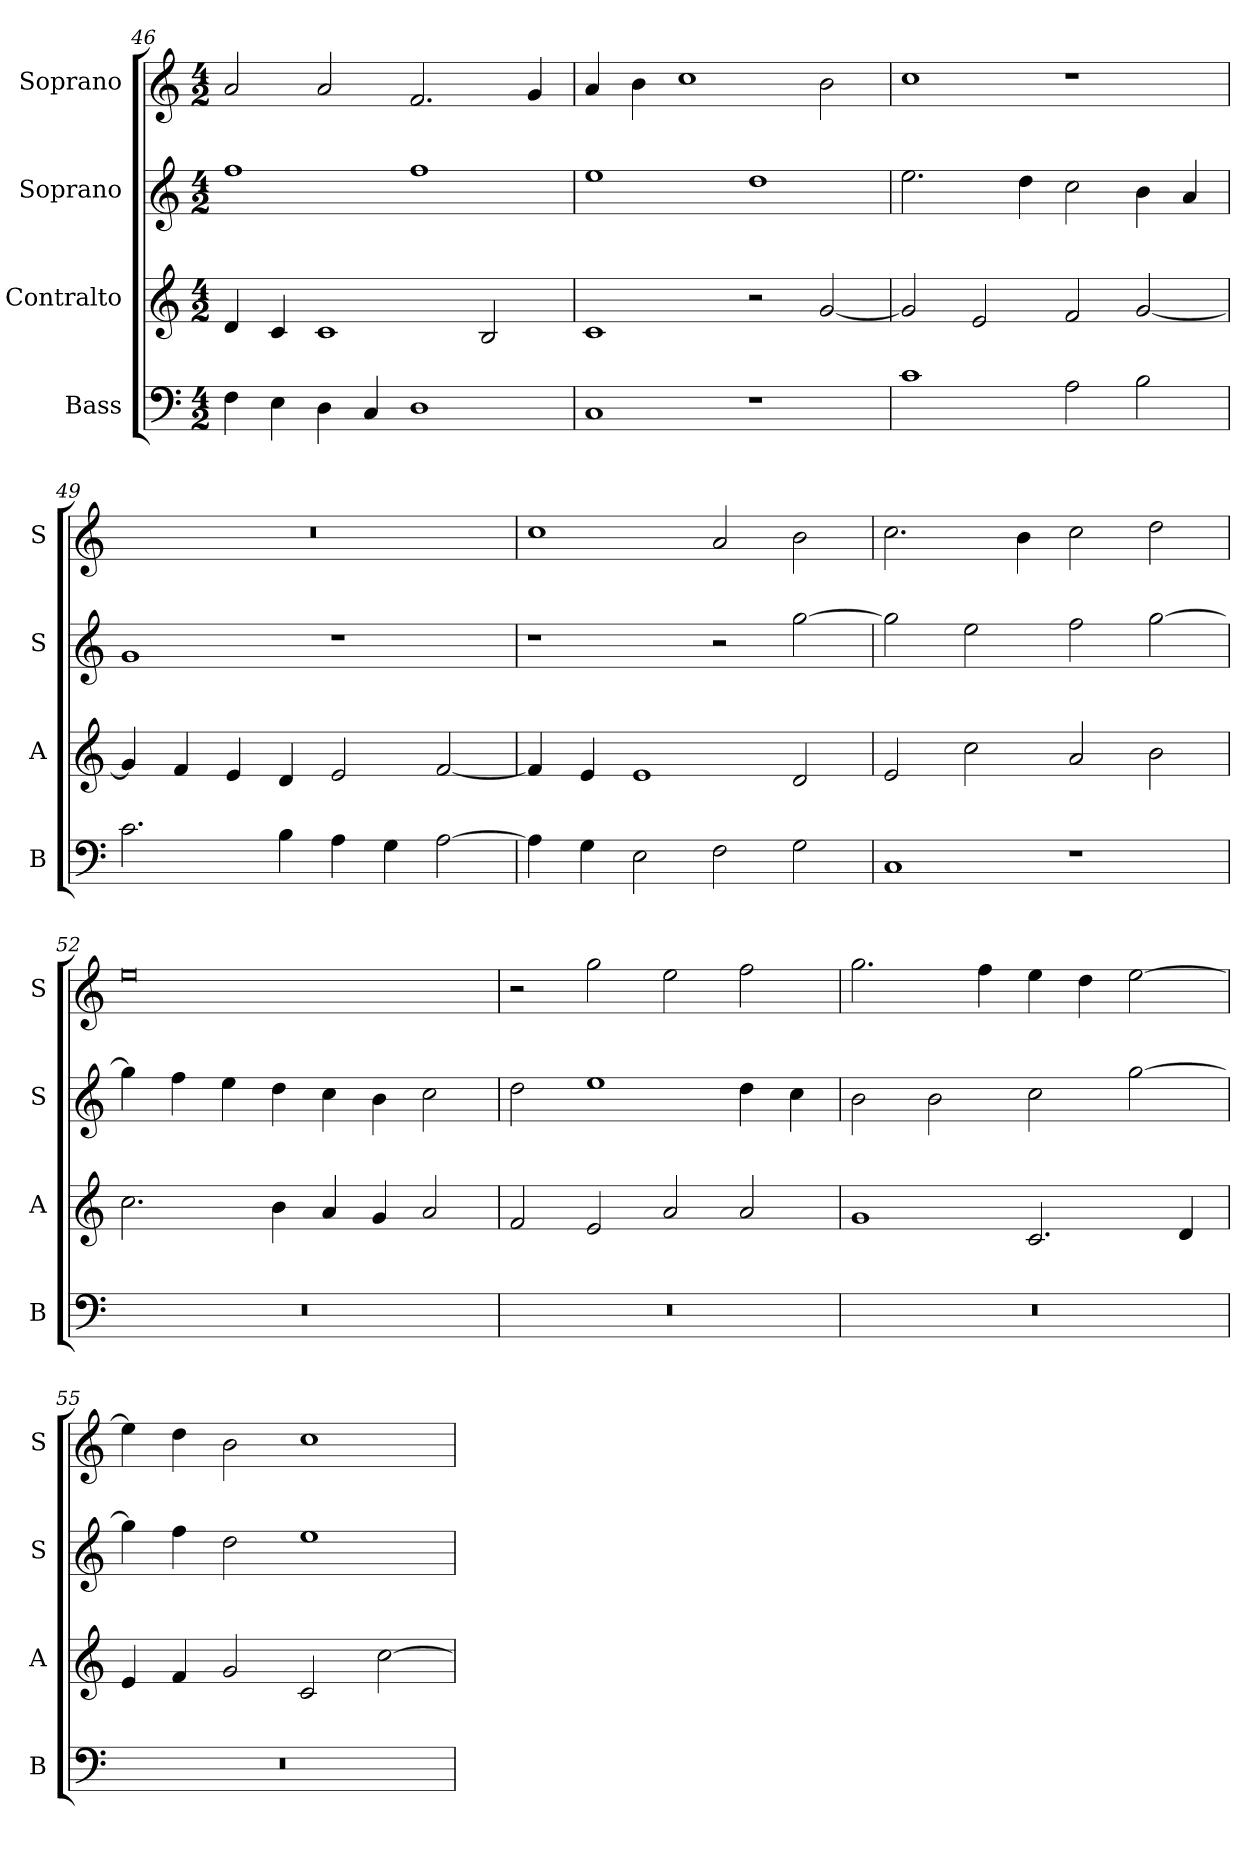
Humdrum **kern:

**kern	**kern	**kern	**kern
*part4	*part3	*part2	*part1
*staff4	*staff3	*staff2	*staff1
*I"Bass	*I"Contralto	*I"Soprano	*I"Soprano
*I'B	*I'A	*I'S	*I'S
*clefF4	*clefG2	*clefG2	*clefG2
*k[]	*k[]	*k[]	*k[]
*G:mix	*G:mix	*G:mix	*G:mix
*M4/2	*M4/2	*M4/2	*M4/2
=46	=46	=46	=46
4F	4d	1ff	2a
4E	4c	.	.
4D	1c	.	2a
4C	.	.	.
1D	.	1ff	2.f
.	2B	.	.
.	.	.	4g
=47	=47	=47	=47
1C	1c	1ee	4a
.	.	.	4b
.	.	.	1cc
1r	2r	1dd	.
.	[2g	.	2b
=48	=48	=48	=48
1c	2g]	2.ee	1cc
.	2e	.	.
.	.	4dd	.
2A	2f	2cc	1r
2B	[2g	4b	.
.	.	4a	.
=49	=49	=49	=49
2.c	4g]	1g	0r
.	4f	.	.
.	4e	.	.
4B	4d	.	.
4A	2e	1r	.
4G	.	.	.
[2A	[2f	.	.
=50	=50	=50	=50
4A]	4f]	1r	1cc
4G	4e	.	.
2E	1e	.	.
2F	.	2r	2a
2G	2d	[2gg	2b
=51	=51	=51	=51
1C	2e	2gg]	2.cc
.	2cc	2ee	.
.	.	.	4b
1r	2a	2ff	2cc
.	2b	[2gg	2dd
=52	=52	=52	=52
0r	2.cc	4gg]	0ee
.	.	4ff	.
.	.	4ee	.
.	4b	4dd	.
.	4a	4cc	.
.	4g	4b	.
.	2a	2cc	.
=53	=53	=53	=53
0r	2f	2dd	2r
.	2e	1ee	2gg
.	2a	.	2ee
.	2a	4dd	2ff
.	.	4cc	.
=54	=54	=54	=54
0r	1g	2b	2.gg
.	.	2b	.
.	.	.	4ff
.	2.c	2cc	4ee
.	.	.	4dd
.	.	[2gg	[2ee
.	4d	.	.
=55	=55	=55	=55
0r	4e	4gg]	4ee]
.	4f	4ff	4dd
.	2g	2dd	2b
.	2c	1ee	1cc
.	[2cc	.	.
=	=	=	=
*-	*-	*-	*-
